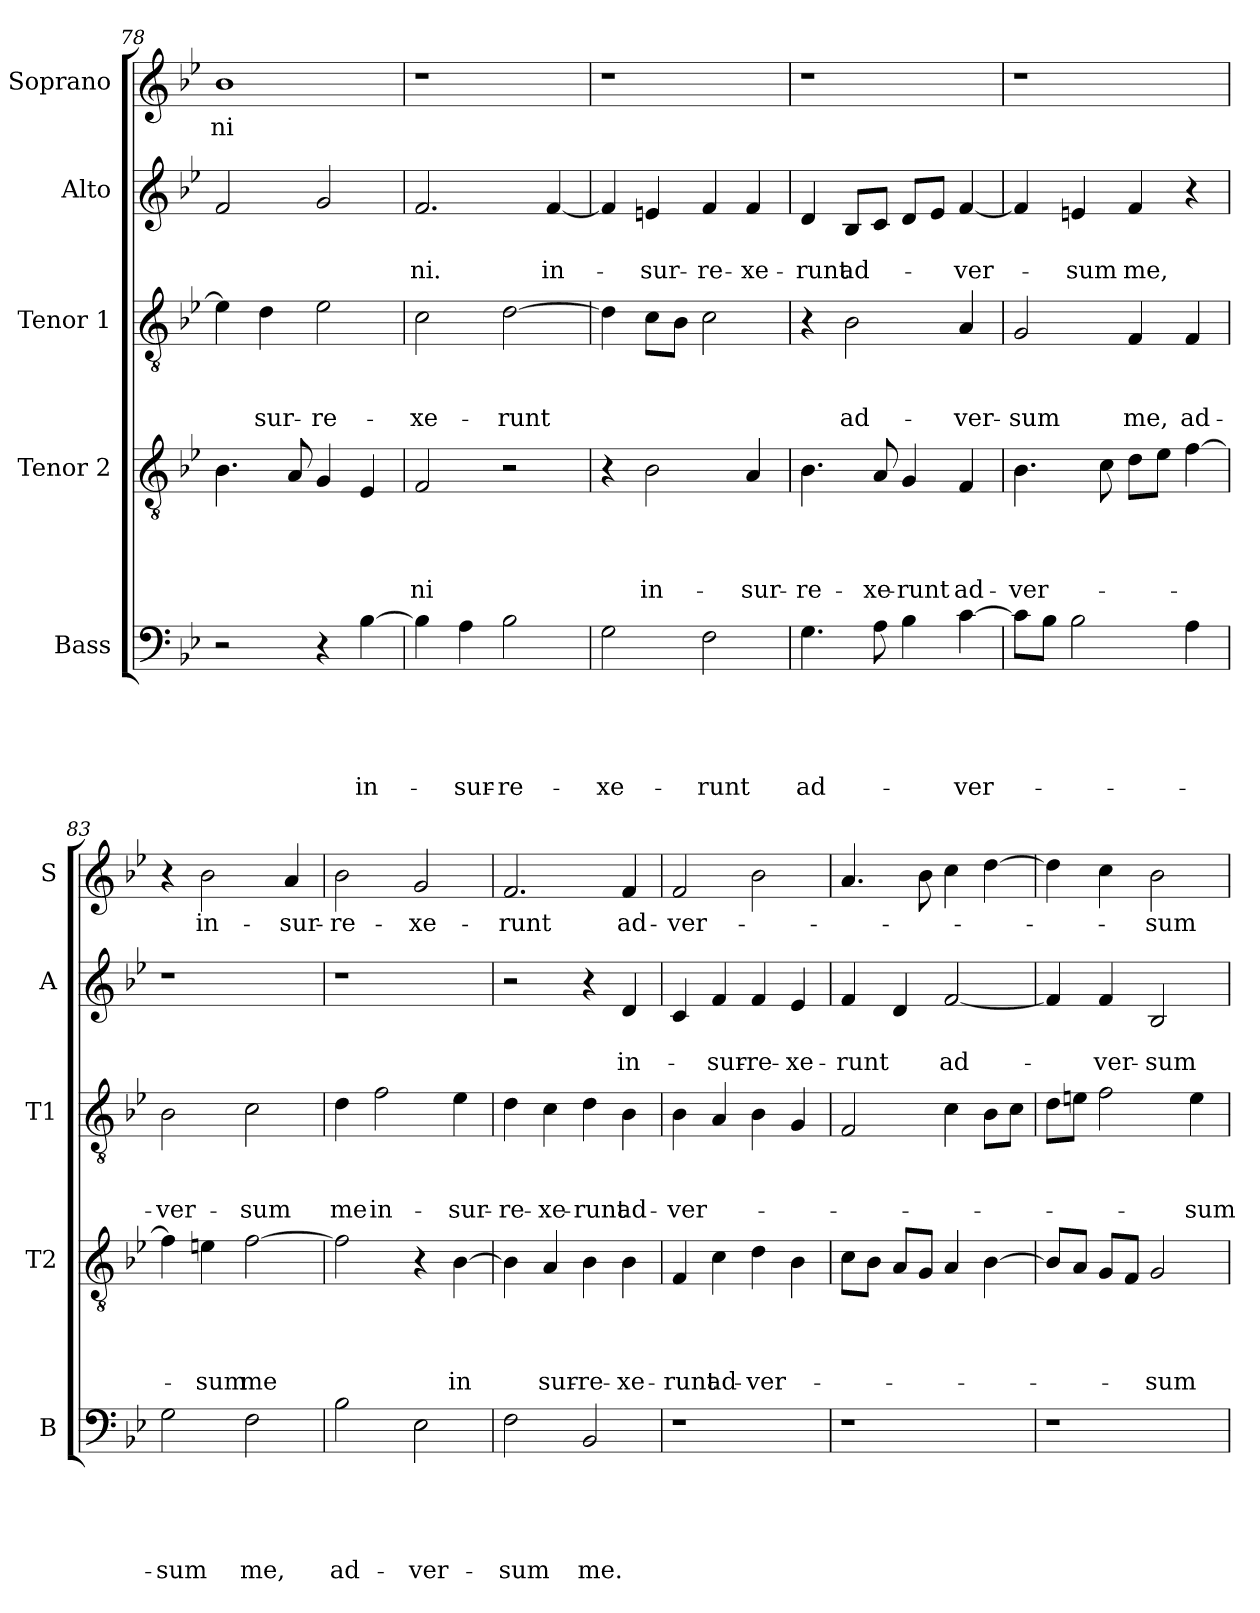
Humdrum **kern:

**kern	**text	**text	**text	**text	**text	**kern	**text	**text	**text	**text	**kern	**text	**text	**text	**kern	**text	**text	**kern	**text
*part5	*part5	*part5	*part5	*part5	*part5	*part4	*part4	*part4	*part4	*part4	*part3	*part3	*part3	*part3	*part2	*part2	*part2	*part1	*part1
*staff5	*staff5	*staff5	*staff5	*staff5	*staff5	*staff4	*staff4	*staff4	*staff4	*staff4	*staff3	*staff3	*staff3	*staff3	*staff2	*staff2	*staff2	*staff1	*staff1
*I"Bass	*	*	*	*	*	*I"Tenor 2	*	*	*	*	*I"Tenor 1	*	*	*	*I"Alto	*	*	*I"Soprano	*
*I'B	*	*	*	*	*	*I'T2	*	*	*	*	*I'T1	*	*	*	*I'A	*	*	*I'S	*
*clefF4	*	*	*	*	*	*clefGv2	*	*	*	*	*clefGv2	*	*	*	*clefG2	*	*	*clefG2	*
*k[b-e-]	*	*	*	*	*	*k[b-e-]	*	*	*	*	*k[b-e-]	*	*	*	*k[b-e-]	*	*	*k[b-e-]	*
*B-:	*	*	*	*	*	*B-:	*	*	*	*	*B-:	*	*	*	*B-:	*	*	*B-:	*
=78	=78	=78	=78	=78	=78	=78	=78	=78	=78	=78	=78	=78	=78	=78	=78	=78	=78	=78	=78
!	!	!	!	!	!	!	!	!	!	!	!	!	!	!	!	!	!	!	!LO:LY:b
2r	.	.	.	.	.	4.B-\	.	.	.	.	4e-\]	.	.	.	2f/	.	.	1b-	-ni
!	!	!	!	!	!	!	!	!	!	!	!	!	!	!LO:LY:b	!	!	!	!	!
.	.	.	.	.	.	.	.	.	.	.	4d\	.	.	-sur-	.	.	.	.	.
.	.	.	.	.	.	8A/	.	.	.	.	.	.	.	.	.	.	.	.	.
!	!	!	!	!	!	!	!	!	!	!	!	!	!	!LO:LY:b	!	!	!	!	!
4r	.	.	.	.	.	4G/	.	.	.	.	2e-\	.	.	-re-	2g/	.	.	.	.
!	!	!	!	!	!LO:LY:b	!	!	!	!	!	!	!	!	!	!	!	!	!	!
[4B-\	.	.	.	.	in-	4E-/	.	.	.	.	.	.	.	.	.	.	.	.	.
!!LO:LB:g=z
=79	=79	=79	=79	=79	=79	=79	=79	=79	=79	=79	=79	=79	=79	=79	=79	=79	=79	=79	=79
!	!	!	!	!	!	!	!	!	!	!LO:LY:b	!	!	!	!LO:LY:b	!	!	!LO:LY:b	!	!
4B-\]	.	.	.	.	.	2F/	.	.	.	-ni	2c\	.	.	-xe-	2.f/	.	-ni.	1r	.
!	!	!	!	!	!LO:LY:b	!	!	!	!	!	!	!	!	!	!	!	!	!	!
4A\	.	.	.	.	-sur-	.	.	.	.	.	.	.	.	.	.	.	.	.	.
!	!	!	!	!	!LO:LY:b	!	!	!	!	!	!	!	!	!LO:LY:b	!	!	!	!	!
2B-\	.	.	.	.	-re-	2r	.	.	.	.	[2d\	.	.	-runt	.	.	.	.	.
!	!	!	!	!	!	!	!	!	!	!	!	!	!	!	!	!	!LO:LY:b	!	!
.	.	.	.	.	.	.	.	.	.	.	.	.	.	.	[4f/	.	in-	.	.
=80	=80	=80	=80	=80	=80	=80	=80	=80	=80	=80	=80	=80	=80	=80	=80	=80	=80	=80	=80
!	!	!	!	!	!LO:LY:b	!	!	!	!	!	!	!	!	!	!	!	!	!	!
2G\	.	.	.	.	-xe-	4r	.	.	.	.	4d\]	.	.	.	4f/]	.	.	1r	.
!	!	!	!	!	!	!	!	!	!	!LO:LY:b	!	!	!	!	!	!	!LO:LY:b	!	!
.	.	.	.	.	.	2B-\	.	.	.	in-	8c\L	.	.	.	4en/	.	-sur-	.	.
.	.	.	.	.	.	.	.	.	.	.	8B-\J	.	.	.	.	.	.	.	.
!	!	!	!	!	!LO:LY:b	!	!	!	!	!	!	!	!	!	!	!	!LO:LY:b	!	!
2F\	.	.	.	.	-runt	.	.	.	.	.	2c\	.	.	.	4f/	.	-re-	.	.
!	!	!	!	!	!	!	!	!	!	!LO:LY:b	!	!	!	!	!	!	!LO:LY:b	!	!
.	.	.	.	.	.	4A/	.	.	.	-sur-	.	.	.	.	4f/	.	-xe-	.	.
=81	=81	=81	=81	=81	=81	=81	=81	=81	=81	=81	=81	=81	=81	=81	=81	=81	=81	=81	=81
!	!	!	!	!	!LO:LY:b	!	!	!	!	!LO:LY:b	!	!	!	!	!	!	!LO:LY:b	!	!
4.G\	.	.	.	.	ad-	4.B-\	.	.	.	-re-	4r	.	.	.	4d/	.	-runt	1r	.
!	!	!	!	!	!	!	!	!	!	!	!	!	!	!LO:LY:b	!	!	!LO:LY:b	!	!
.	.	.	.	.	.	.	.	.	.	.	2B-\	.	.	ad-	8B-/L	.	ad-	.	.
!	!	!	!	!	!	!	!	!	!	!LO:LY:b	!	!	!	!	!	!	!	!	!
8A\	.	.	.	.	.	8A/	.	.	.	-xe-	.	.	.	.	8c/J	.	.	.	.
!	!	!	!	!	!	!	!	!	!	!LO:LY:b	!	!	!	!	!	!	!	!	!
4B-\	.	.	.	.	.	4G/	.	.	.	-runt	.	.	.	.	8d/L	.	.	.	.
.	.	.	.	.	.	.	.	.	.	.	.	.	.	.	8e-i/J	.	.	.	.
!	!	!	!	!	!LO:LY:b	!	!	!	!	!LO:LY:b	!	!	!	!LO:LY:b	!	!	!LO:LY:b	!	!
[4c\	.	.	.	.	-ver-	4F/	.	.	.	ad-	4A/	.	.	-ver-	[4f/	.	-ver-	.	.
=82	=82	=82	=82	=82	=82	=82	=82	=82	=82	=82	=82	=82	=82	=82	=82	=82	=82	=82	=82
!	!	!	!	!	!	!	!	!	!	!LO:LY:b	!	!	!	!LO:LY:b	!	!	!	!	!
8c\L]	.	.	.	.	.	4.B-\	.	.	.	-ver-	2G/	.	.	-sum	4f/]	.	.	1r	.
8B-\J	.	.	.	.	.	.	.	.	.	.	.	.	.	.	.	.	.	.	.
!	!	!	!	!	!	!	!	!	!	!	!	!	!	!	!	!	!LO:LY:b	!	!
2B-\	.	.	.	.	.	.	.	.	.	.	.	.	.	.	4en/	.	-sum	.	.
.	.	.	.	.	.	8c\	.	.	.	.	.	.	.	.	.	.	.	.	.
!	!	!	!	!	!	!	!	!	!	!	!	!	!	!LO:LY:b	!	!	!LO:LY:b	!	!
.	.	.	.	.	.	8d\L	.	.	.	.	4F/	.	.	me,	4f/	.	me,	.	.
.	.	.	.	.	.	8e-\J	.	.	.	.	.	.	.	.	.	.	.	.	.
!	!	!	!	!	!	!	!	!	!	!	!	!	!	!LO:LY:b	!	!	!	!	!
4A\	.	.	.	.	.	[4f\	.	.	.	.	4F/	.	.	ad-	4r	.	.	.	.
=83	=83	=83	=83	=83	=83	=83	=83	=83	=83	=83	=83	=83	=83	=83	=83	=83	=83	=83	=83
!	!	!	!	!	!LO:LY:b	!	!	!	!	!	!	!	!	!LO:LY:b	!	!	!	!	!
2G\	.	.	.	.	-sum	4f\]	.	.	.	.	2B-\	.	.	-ver-	1r	.	.	4r	.
!	!	!	!	!	!	!	!	!	!	!LO:LY:b	!	!	!	!	!	!	!	!	!LO:LY:b
.	.	.	.	.	.	4en\	.	.	.	-sum	.	.	.	.	.	.	.	2b-\	in-
!	!	!	!	!	!LO:LY:b	!	!	!	!	!LO:LY:b	!	!	!	!LO:LY:b	!	!	!	!	!
2F\	.	.	.	.	me,	[2f\	.	.	.	me	2c\	.	.	-sum	.	.	.	.	.
!	!	!	!	!	!	!	!	!	!	!	!	!	!	!	!	!	!	!	!LO:LY:b
.	.	.	.	.	.	.	.	.	.	.	.	.	.	.	.	.	.	4a/	-sur-
=84	=84	=84	=84	=84	=84	=84	=84	=84	=84	=84	=84	=84	=84	=84	=84	=84	=84	=84	=84
!	!	!	!	!	!LO:LY:b	!	!	!	!	!	!	!	!	!LO:LY:b	!	!	!	!	!LO:LY:b
2B-\	.	.	.	.	ad-	2f\]	.	.	.	.	4d\	.	.	me	1r	.	.	2b-\	-re-
!	!	!	!	!	!	!	!	!	!	!	!	!	!	!LO:LY:b	!	!	!	!	!
.	.	.	.	.	.	.	.	.	.	.	2f\	.	.	in-	.	.	.	.	.
!	!	!	!	!	!LO:LY:b	!	!	!	!	!	!	!	!	!	!	!	!	!	!LO:LY:b
2E-\	.	.	.	.	-ver-	4r	.	.	.	.	.	.	.	.	.	.	.	2g/	-xe-
!	!	!	!	!	!	!	!	!	!	!LO:LY:b	!	!	!	!LO:LY:b	!	!	!	!	!
.	.	.	.	.	.	[4B-\	.	.	.	in	4e-\	.	.	-sur-	.	.	.	.	.
!!LO:PB:g=z
=85	=85	=85	=85	=85	=85	=85	=85	=85	=85	=85	=85	=85	=85	=85	=85	=85	=85	=85	=85
!	!	!	!	!	!LO:LY:b	!	!	!	!	!	!	!	!	!LO:LY:b	!	!	!	!	!LO:LY:b
2F\	.	.	.	.	-sum	4B-\]	.	.	.	.	4d\	.	.	-re-	2r	.	.	2.f/	-runt
!	!	!	!	!	!	!	!	!	!	!LO:LY:b	!	!	!	!LO:LY:b	!	!	!	!	!
.	.	.	.	.	.	4A/	.	.	.	sur-	4c\	.	.	-xe-	.	.	.	.	.
!	!	!	!	!	!LO:LY:b	!	!	!	!	!LO:LY:b	!	!	!	!LO:LY:b	!	!	!	!	!
2BB-/	.	.	.	.	me.	4B-\	.	.	.	-re-	4d\	.	.	-runt	4r	.	.	.	.
!	!	!	!	!	!	!	!	!	!	!LO:LY:b	!	!	!	!LO:LY:b	!	!	!LO:LY:b	!	!LO:LY:b
.	.	.	.	.	.	4B-\	.	.	.	-xe-	4B-\	.	.	ad-	4d/	.	in-	4f/	ad-
=86	=86	=86	=86	=86	=86	=86	=86	=86	=86	=86	=86	=86	=86	=86	=86	=86	=86	=86	=86
!	!	!	!	!	!	!	!	!	!	!LO:LY:b	!	!	!	!LO:LY:b	!	!	!	!	!LO:LY:b
1r	.	.	.	.	.	4F/	.	.	.	-runt	4B-\	.	.	-ver-	4c/	.	.	2f/	-ver-
!	!	!	!	!	!	!	!	!	!	!LO:LY:b	!	!	!	!	!	!	!LO:LY:b	!	!
.	.	.	.	.	.	4c\	.	.	.	ad-	4A/	.	.	.	4f/	.	-sur-	.	.
!	!	!	!	!	!	!	!	!	!	!LO:LY:b	!	!	!	!	!	!	!LO:LY:b	!	!
.	.	.	.	.	.	4d\	.	.	.	-ver-	4B-\	.	.	.	4f/	.	-re-	2b-\	.
!	!	!	!	!	!	!	!	!	!	!	!	!	!	!	!	!	!LO:LY:b	!	!
.	.	.	.	.	.	4B-\	.	.	.	.	4G/	.	.	.	4e-/	.	-xe-	.	.
=87	=87	=87	=87	=87	=87	=87	=87	=87	=87	=87	=87	=87	=87	=87	=87	=87	=87	=87	=87
!	!	!	!	!	!	!	!	!	!	!	!	!	!	!	!	!	!LO:LY:b	!	!
1r	.	.	.	.	.	8c\L	.	.	.	.	2F/	.	.	.	4f/	.	-runt	4.a/	.
.	.	.	.	.	.	8B-\J	.	.	.	.	.	.	.	.	.	.	.	.	.
.	.	.	.	.	.	8A/L	.	.	.	.	.	.	.	.	4d/	.	.	.	.
.	.	.	.	.	.	8G/J	.	.	.	.	.	.	.	.	.	.	.	8b-\	.
!	!	!	!	!	!	!	!	!	!	!	!	!	!	!	!	!	!LO:LY:b	!	!
.	.	.	.	.	.	4A/	.	.	.	.	4c\	.	.	.	[2f/	.	ad-	4cc\	.
.	.	.	.	.	.	[4B-\	.	.	.	.	8B-\L	.	.	.	.	.	.	[4dd\	.
.	.	.	.	.	.	.	.	.	.	.	8c\J	.	.	.	.	.	.	.	.
=88	=88	=88	=88	=88	=88	=88	=88	=88	=88	=88	=88	=88	=88	=88	=88	=88	=88	=88	=88
1r	.	.	.	.	.	8B-/L]	.	.	.	.	8d\L	.	.	.	4f/]	.	.	4dd\]	.
.	.	.	.	.	.	8A/J	.	.	.	.	8en\J	.	.	.	.	.	.	.	.
!	!	!	!	!	!	!	!	!	!	!	!	!	!	!	!	!	!LO:LY:b	!	!
.	.	.	.	.	.	8G/L	.	.	.	.	2f\	.	.	.	4f/	.	-ver-	4cc\	.
.	.	.	.	.	.	8F/J	.	.	.	.	.	.	.	.	.	.	.	.	.
!	!	!	!	!	!	!	!	!	!	!LO:LY:b	!	!	!	!	!	!	!LO:LY:b	!	!LO:LY:b
.	.	.	.	.	.	2G/	.	.	.	-sum	.	.	.	.	2B-/	.	-sum	2b-\	-sum
!	!	!	!	!	!	!	!	!	!	!	!	!	!	!LO:LY:b	!	!	!	!	!
.	.	.	.	.	.	.	.	.	.	.	4e\	.	.	-sum	.	.	.	.	.
=	=	=	=	=	=	=	=	=	=	=	=	=	=	=	=	=	=	=	=
*-	*-	*-	*-	*-	*-	*-	*-	*-	*-	*-	*-	*-	*-	*-	*-	*-	*-	*-	*-
